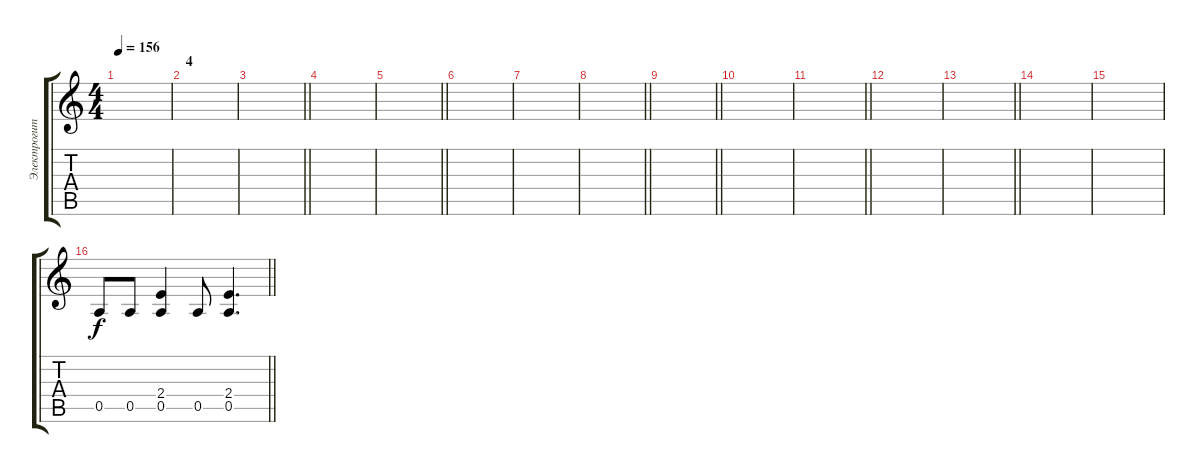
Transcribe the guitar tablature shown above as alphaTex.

\track ("Электрогитара" "Электрогит") {instrument overdrivenguitar}
\staff {score tabs}
\tuning (E4 B3 G3 D3 A2 E2) {hide}
\ts (4 4)
\tempo 156
\clef g2
\ks c
|
\section ("" "4")
|
\barLineRight lightlight
|
|
\barLineRight lightlight
|
|
|
\barLineRight lightlight
|
\barLineRight lightlight
|
|
\barLineRight lightlight
|
|
\barLineRight lightlight
|
|
|
\barLineRight lightlight
0.5.8{volume 12 balance 12} 0.5.8 (2.4 0.5).4 0.5.8 (2.4 0.5).4{d}
